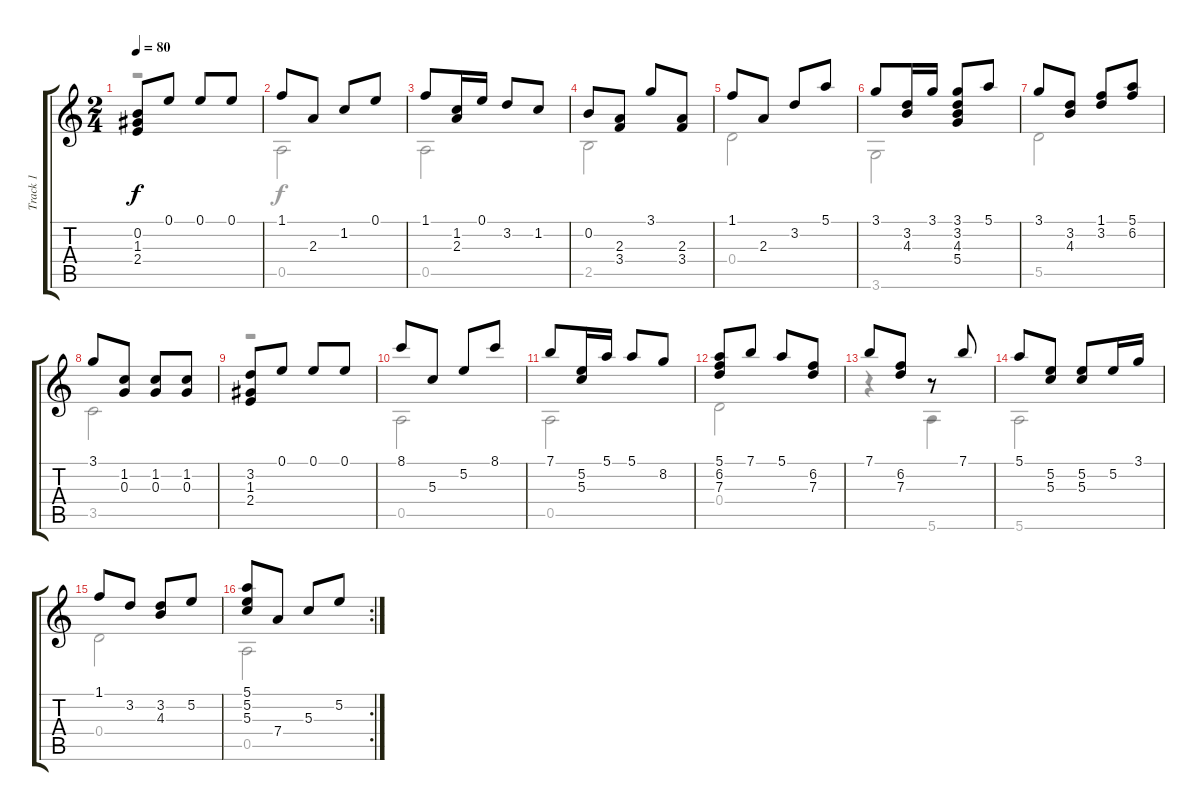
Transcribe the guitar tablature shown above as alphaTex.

\track ("Track 1" "Track 1") {instrument acousticguitarsteel}
\staff {score tabs}
\tuning (E4 B3 G3 D3 A2 E2) {hide}
\voice
\ts (2 4)
\tempo 80
\clef g2
\ks c
(0.2 1.3 2.4).8{dy f} 0.1.8 0.1.8 0.1.8 |
1.1.8 2.3.8 1.2.8 0.1.8 |
1.1.8 (1.2 2.3).16 0.1.16 3.2.8 1.2.8 |
0.2.8 (2.3 3.4).8 3.1.8 (2.3 3.4).8 |
1.1.8 2.3.8 3.2.8 5.1.8 |
3.1.8 (3.2 4.3).16 3.1.16 (3.1 3.2 4.3 5.4).8 5.1.8 |
3.1.8 (3.2 4.3).8 (1.1 3.2).8 (5.1 6.2).8 |
3.1.8 (1.2 0.3).8 (1.2 0.3).8 (1.2 0.3).8 |
(3.2 1.3 2.4).8 0.1.8 0.1.8 0.1.8 |
8.1.8 5.3.8 5.2.8 8.1.8 |
7.1.8 (5.2 5.3).16 5.1.16 5.1.8 8.2.8 |
(5.1 6.2 7.3).8 7.1.8 5.1.8 (6.2 7.3).8 |
7.1.8 (6.2 7.3).8 r.8 7.1.8 |
5.1.8 (5.2 5.3).8 (5.2 5.3).8 5.2.16 3.1.16 |
1.1.8 3.2.8 (3.2 4.3).8 5.2.8 |
\rc 2
(5.1 5.2 5.3).8 7.4.8 5.3.8 5.2.8
\voice
\clef g2
\ottava regular
\simile none
\ks c
r.2{dy f} |
0.5.2 |
0.5.2 |
2.5.2 |
0.4.2 |
3.6.2 |
5.5.2 |
3.5.2 |
r.2 |
0.5.2 |
0.5.2 |
0.4.2 |
r.4 5.6.4 |
5.6.2 |
0.4.2 |
0.5.2
